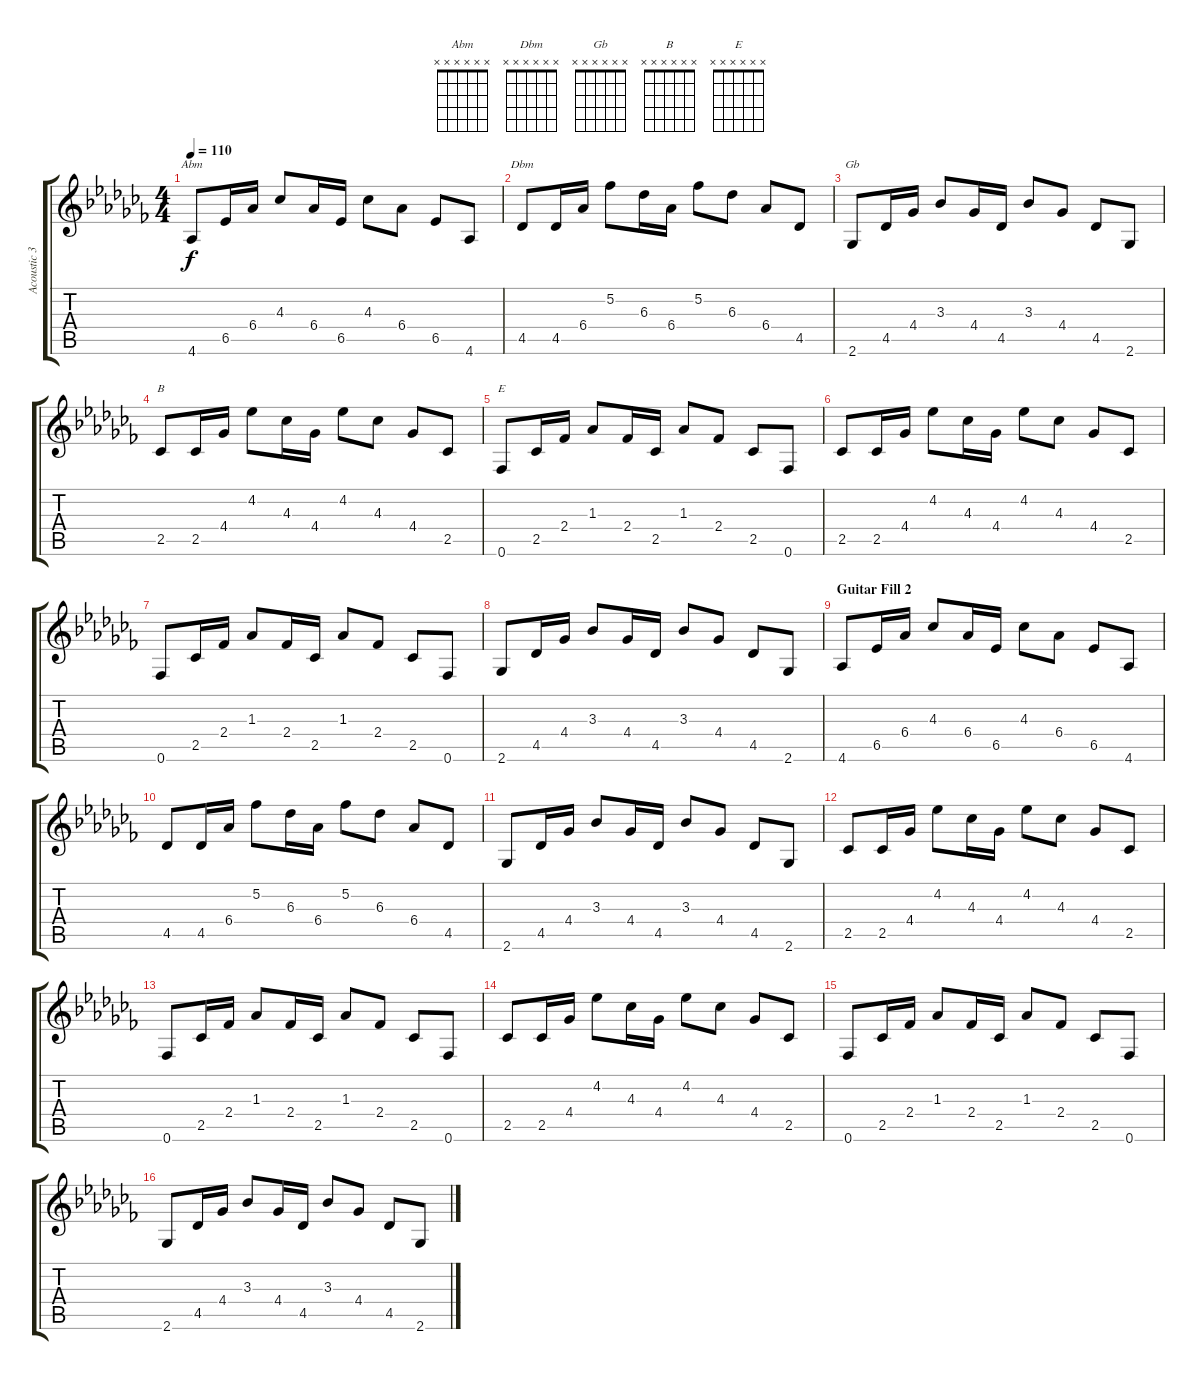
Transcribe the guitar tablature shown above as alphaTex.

\track ("Acoustic 3" "Acoustic 3") {instrument acousticguitarsteel}
\staff {score tabs}
\tuning (E4 B3 G3 D3 A2 E2) {hide}
\chord ("Abm" x x x x x x)
\chord ("Dbm" x x x x x x)
\chord ("Gb" x x x x x x)
\chord ("B" x x x x x x)
\chord ("E" x x x x x x)
\ts (4 4)
\tempo 110
\clef g2
\ks abminor
4.6.8{ch "Abm" dy f} 6.5.16 6.4.16 4.3.8 6.4.16 6.5.16 4.3.8 6.4.8 6.5.8 4.6.8 |
4.5.8{ch "Dbm"} 4.5.16 6.4.16 5.2.8 6.3.16 6.4.16 5.2.8 6.3.8 6.4.8 4.5.8 |
2.6.8{ch "Gb"} 4.5.16 4.4.16 3.3.8 4.4.16 4.5.16 3.3.8 4.4.8 4.5.8 2.6.8 |
2.5.8{ch "B"} 2.5.16 4.4.16 4.2.8 4.3.16 4.4.16 4.2.8 4.3.8 4.4.8 2.5.8 |
0.6.8{ch "E"} 2.5.16 2.4.16 1.3.8 2.4.16 2.5.16 1.3.8 2.4.8 2.5.8 0.6.8 |
2.5.8 2.5.16 4.4.16 4.2.8 4.3.16 4.4.16 4.2.8 4.3.8 4.4.8 2.5.8 |
0.6.8 2.5.16 2.4.16 1.3.8 2.4.16 2.5.16 1.3.8 2.4.8 2.5.8 0.6.8 |
2.6.8 4.5.16 4.4.16 3.3.8 4.4.16 4.5.16 3.3.8 4.4.8 4.5.8 2.6.8 |
\section ("" "Guitar Fill 2")
4.6.8 6.5.16 6.4.16 4.3.8 6.4.16 6.5.16 4.3.8 6.4.8 6.5.8 4.6.8 |
4.5.8 4.5.16 6.4.16 5.2.8 6.3.16 6.4.16 5.2.8 6.3.8 6.4.8 4.5.8 |
2.6.8 4.5.16 4.4.16 3.3.8 4.4.16 4.5.16 3.3.8 4.4.8 4.5.8 2.6.8 |
2.5.8 2.5.16 4.4.16 4.2.8 4.3.16 4.4.16 4.2.8 4.3.8 4.4.8 2.5.8 |
0.6.8 2.5.16 2.4.16 1.3.8 2.4.16 2.5.16 1.3.8 2.4.8 2.5.8 0.6.8 |
2.5.8 2.5.16 4.4.16 4.2.8 4.3.16 4.4.16 4.2.8 4.3.8 4.4.8 2.5.8 |
0.6.8 2.5.16 2.4.16 1.3.8 2.4.16 2.5.16 1.3.8 2.4.8 2.5.8 0.6.8 |
2.6.8 4.5.16 4.4.16 3.3.8 4.4.16 4.5.16 3.3.8 4.4.8 4.5.8 2.6.8
